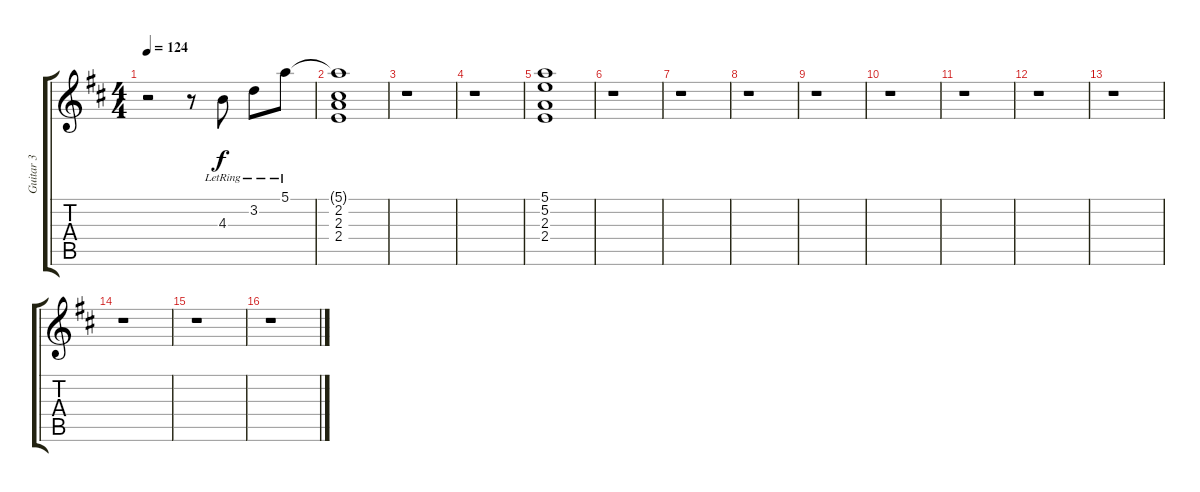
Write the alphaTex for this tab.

\track ("Guitar 3" "Guitar 3") {instrument overdrivenguitar}
\staff {score tabs}
\tuning (E4 B3 G3 D3 A2 E2) {hide}
\ts (4 4)
\tempo 124
\clef g2
\ks d
r.2{dy f} r.8 4.3{lr}.8 3.2{lr}.8 5.1{lr}.8 |
(5.1{t} 2.2 2.3 2.4).1 |
r.1 |
r.1 |
(5.1 5.2 2.3 2.4).1 |
r.1 |
r.1 |
r.1 |
r.1 |
r.1 |
r.1 |
r.1 |
r.1 |
r.1 |
r.1 |
r.1
